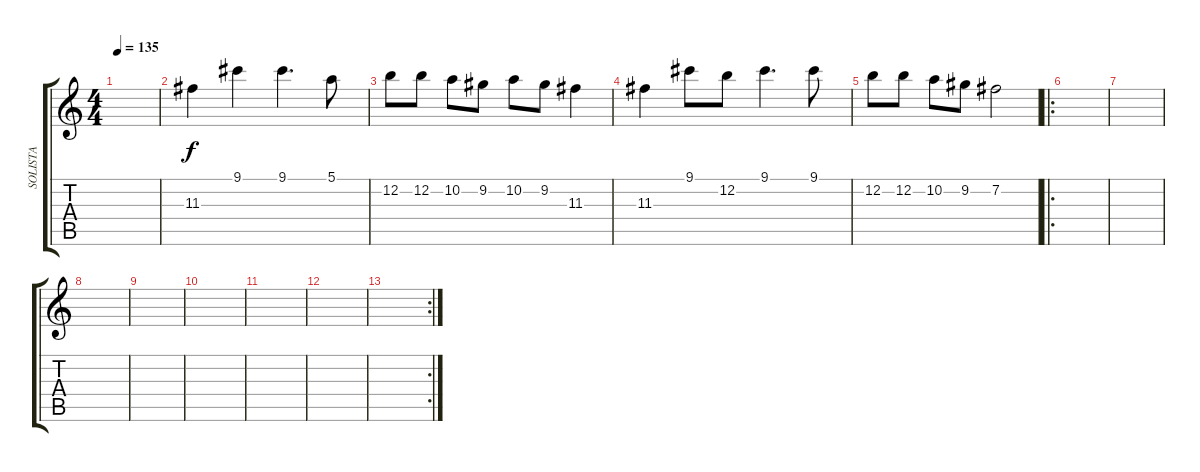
\track ("SOLISTA" "SOLISTA") {instrument distortionguitar}
\staff {score tabs}
\tuning (E4 B3 G3 D3 A2 E2) {hide}
\ts (4 4)
\tempo 135
\clef g2
\ks c
|
11.3.4 9.1.4 9.1.4{d} 5.1.8 |
12.2.8 12.2.8 10.2.8 9.2.8 10.2.8 9.2.8 11.3.4 |
11.3.4 9.1.8 12.2.8 9.1.4{d} 9.1.8 |
12.2.8 12.2.8 10.2.8 9.2.8 7.2.2 |
\ro
|
|
|
|
|
|
|
\rc 2
